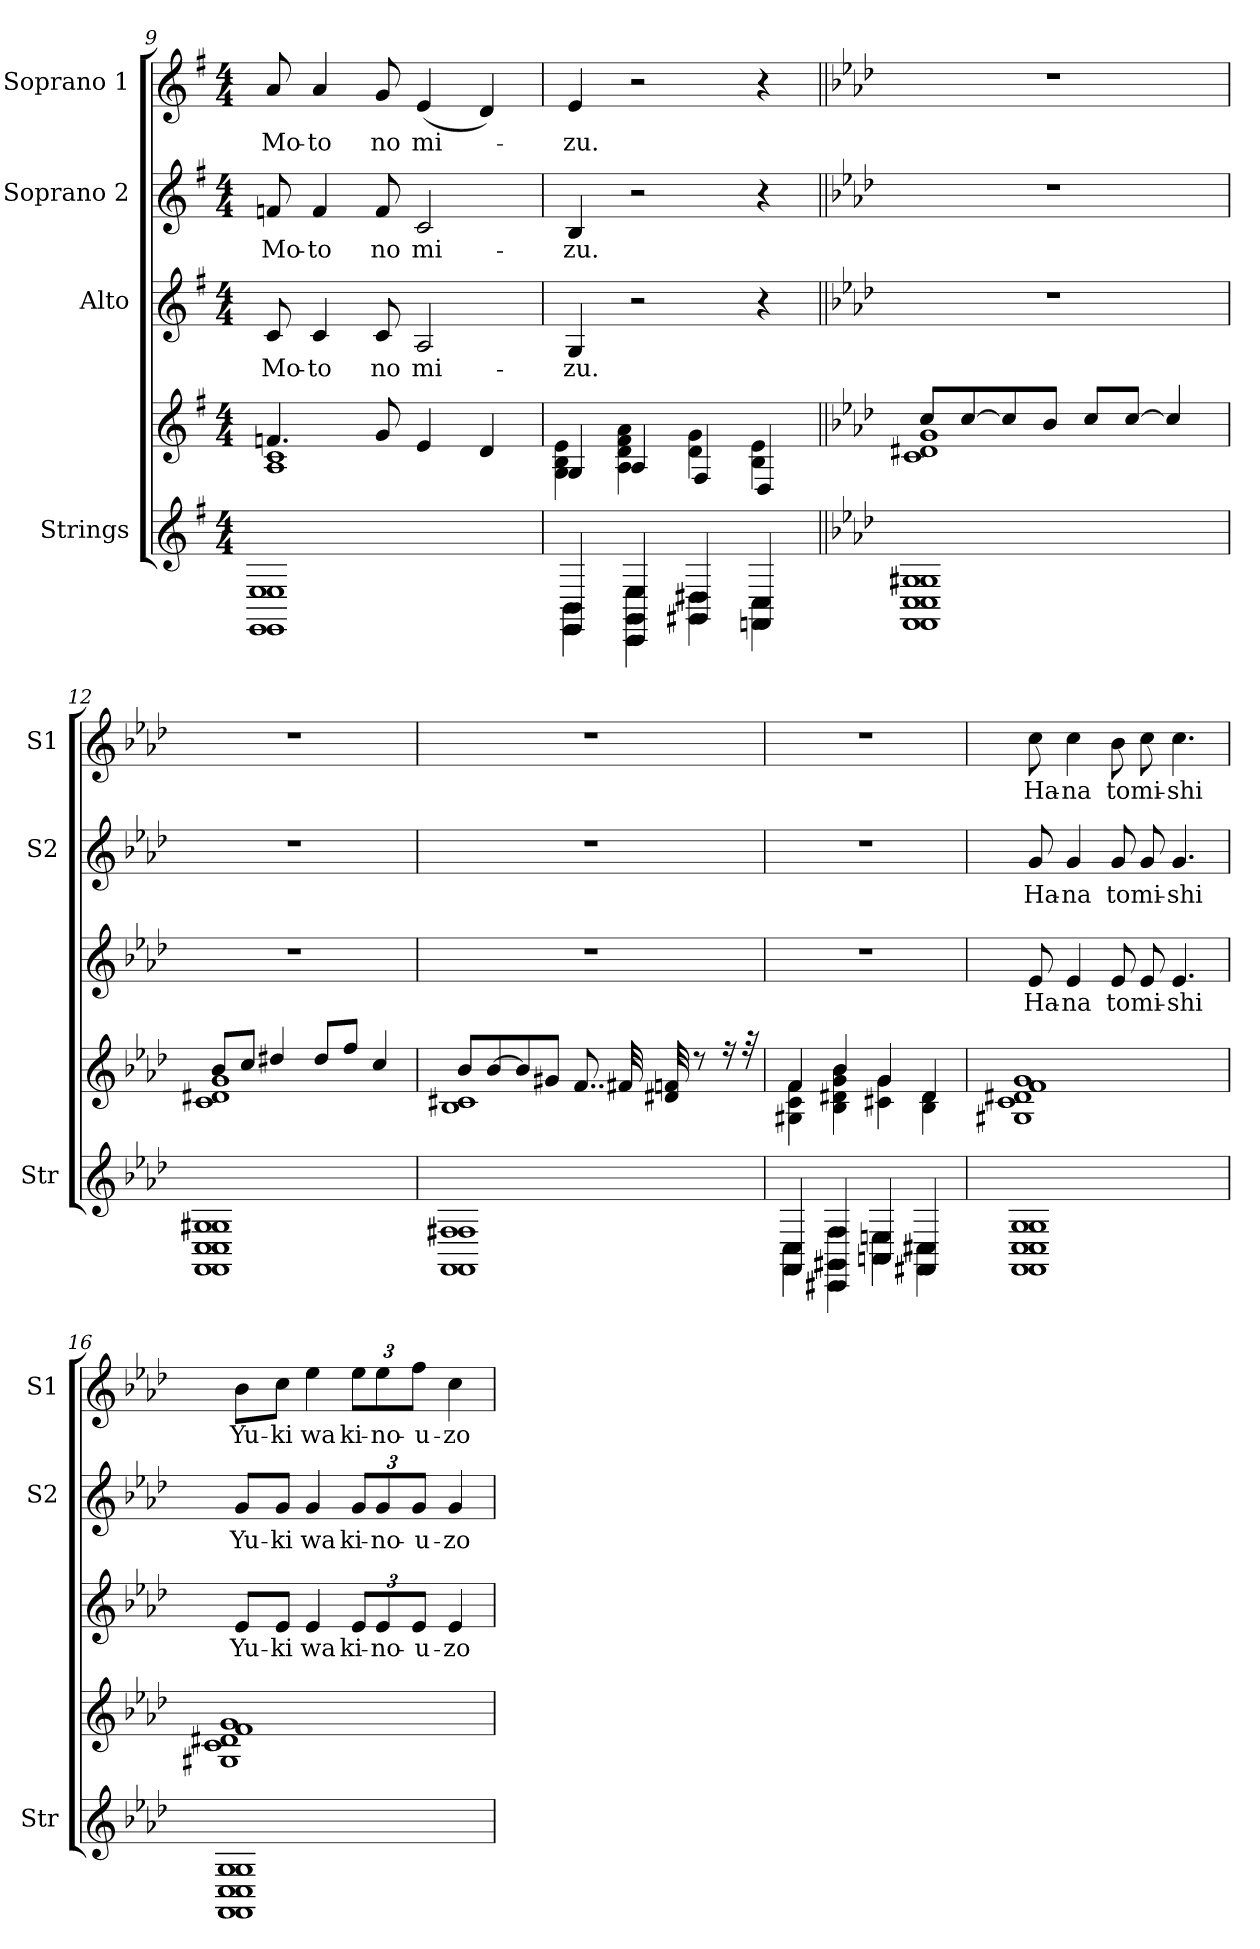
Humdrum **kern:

**kern	**kern	**kern	**text	**kern	**text	**kern	**text
*part4	*part4	*part3	*part3	*part2	*part2	*part1	*part1
*staff5	*staff4	*staff3	*staff3	*staff2	*staff2	*staff1	*staff1
*I"Strings	*	*I"Alto	*	*I"Soprano 2	*	*I"Soprano 1	*
*I'Str	*	*	*	*I'S2	*	*I'S1	*
*clefG2	*clefG2	*clefG2	*	*clefG2	*	*clefG2	*
*k[f#]	*k[f#]	*k[f#]	*	*k[f#]	*	*k[f#]	*
*G:	*G:	*G:	*	*G:	*	*G:	*
*M4/4	*M4/4	*M4/4	*	*M4/4	*	*M4/4	*
=9	=9	=9	=9	=9	=9	=9	=9
*^	*^	*	*	*	*	*	*
!	!	!	!	!	!LO:LY:b	!	!LO:LY:b	!	!LO:LY:b
1EE 1E	1EE 1E	4.fn/	1A 1c	8c/	Mo-	8fn/	Mo-	8a/	Mo-
!	!	!	!	!	!LO:LY:b	!	!LO:LY:b	!	!LO:LY:b
.	.	.	.	4c/	-to	4f/	-to	4a/	-to
!	!	!	!	!	!LO:LY:b	!	!LO:LY:b	!	!LO:LY:b
.	.	8g/	.	8c/	no	8f/	no	8g/	no
!	!	!	!	!	!LO:LY:b	!	!LO:LY:b	!	!LO:LY:b
.	.	4e/	.	2A/	mi-	2c/	mi-	(<4e/	mi-
.	.	4d/	.	.	.	.	.	4d/)	.
!!LO:PB:g=z
=10	=10	=10	=10	=10	=10	=10	=10	=10	=10
!	!	!	!	!	!LO:LY:b	!	!LO:LY:b	!	!LO:LY:b
4EE/ 4BB/	4EE\ 4BB\	4G/	4G\ 4B\ 4e\	4G/	-zu.	4B/	-zu.	4e/	-zu.
4CC/ 4GG/ 4E/	4CC\ 4GG\ 4E\	4A/	4A\ 4d\ 4f#\ 4a\	2r	.	2r	.	2r	.
4GG#X/ 4D#X/	4GG#\ 4D#\	4F#/	4d\ 4g\	.	.	.	.	.	.
4FFn/ 4C/	4FF\ 4C\	4D/	4B\ 4e\	4r	.	4r	.	4r	.
!!LO:PB:g=z
=11||	=11||	=11||	=11||	=11||	=11||	=11||	=11||	=11||	=11||
*k[b-e-a-d-]	*	*k[b-e-a-d-]	*	*k[b-e-a-d-]	*	*k[b-e-a-d-]	*	*k[b-e-a-d-]	*
*A-:	*	*A-:	*	*A-:	*	*A-:	*	*A-:	*
1FF 1C 1G#X	1FF 1C 1G#	8cc/L	1c 1d#X 1g	1r	.	1r	.	1r	.
.	.	[8cc/	.	.	.	.	.	.	.
.	.	8cc/]	.	.	.	.	.	.	.
.	.	8b-/J	.	.	.	.	.	.	.
.	.	8cc/L	.	.	.	.	.	.	.
.	.	[8cc/J	.	.	.	.	.	.	.
.	.	4cc/]	.	.	.	.	.	.	.
=12	=12	=12	=12	=12	=12	=12	=12	=12	=12
1FF 1C 1G#X	1FF 1C 1G#	8b-/L	1c 1d#X 1g	1r	.	1r	.	1r	.
.	.	8cc/J	.	.	.	.	.	.	.
.	.	4dd#X/	.	.	.	.	.	.	.
.	.	8dd#/L	.	.	.	.	.	.	.
.	.	8ff/J	.	.	.	.	.	.	.
.	.	4cc/	.	.	.	.	.	.	.
!!LO:PB:g=z
=13	=13	=13	=13	=13	=13	=13	=13	=13	=13
1FF 1F#X	1FF 1F#	8b-/L	1B- 1c#X	1r	.	1r	.	1r	.
.	.	[8b-/	.	.	.	.	.	.	.
.	.	8b-/]	.	.	.	.	.	.	.
.	.	8g#X/J	.	.	.	.	.	.	.
.	.	8..f/L	.	.	.	.	.	.	.
.	.	32f#X/JLL	.	.	.	.	.	.	.
.	.	32d#X/ 32fn/	.	.	.	.	.	.	.
.	.	8r	.	.	.	.	.	.	.
.	.	16r	.	.	.	.	.	.	.
.	.	32r	.	.	.	.	.	.	.
!!LO:PB:g=z
=14	=14	=14	=14	=14	=14	=14	=14	=14	=14
4FF/ 4C/	4FF\ 4C\	4f/	4G#X\ 4c\ 4f\	1r	.	1r	.	1r	.
4CC#X/ 4GG#X/ 4F/	4CC#\ 4GG#\ 4F\	4b-/	4B-\ 4d#X\ 4g\ 4b-\	.	.	.	.	.	.
4AAn/ 4En/	4AA\ 4E\	4g/	4c#X\ 4g\	.	.	.	.	.	.
4FF#X/ 4C#X/	4FF#\ 4C#\	4d#/	4B-\ 4d#\	.	.	.	.	.	.
=15	=15	=15	=15	=15	=15	=15	=15	=15	=15
!	!	!	!	!	!LO:LY:b	!	!LO:LY:b	!	!LO:LY:b
1FF 1C 1G	1FF 1C 1G	1f	1G#X 1c 1d#X 1g	8e-/	Ha-	8g/	Ha-	8cc\	Ha-
!	!	!	!	!	!LO:LY:b	!	!LO:LY:b	!	!LO:LY:b
.	.	.	.	4e-/	-na	4g/	-na	4cc\	-na
!	!	!	!	!	!LO:LY:b	!	!LO:LY:b	!	!LO:LY:b
.	.	.	.	8e-/	to	8g/	to	8b-\	to
!	!	!	!	!	!LO:LY:b	!	!LO:LY:b	!	!LO:LY:b
.	.	.	.	8e-/	mi-	8g/	mi-	8cc\	mi-
!	!	!	!	!	!LO:LY:b	!	!LO:LY:b	!	!LO:LY:b
.	.	.	.	4.e-/	-shi	4.g/	-shi	4.cc\	-shi
!!LO:PB:g=z
=16	=16	=16	=16	=16	=16	=16	=16	=16	=16
!	!	!	!	!	!LO:LY:b	!	!LO:LY:b	!	!LO:LY:b
1FF 1C 1G	1FF 1C 1G	1f	1G#X 1c 1d#X 1g	8e-/L	Yu-	8g/L	Yu-	8b-\L	Yu-
!	!	!	!	!	!LO:LY:b	!	!LO:LY:b	!	!LO:LY:b
.	.	.	.	8e-/J	-ki	8g/J	-ki	8cc\J	-ki
!	!	!	!	!	!LO:LY:b	!	!LO:LY:b	!	!LO:LY:b
.	.	.	.	4e-/	wa	4g/	wa	4ee-\	wa
*	*	*	*	*Xbrackettup	*	*	*	*	*
!	!	!	!	!	!LO:LY:b	!	!	!	!
*	*	*	*	*	*	*Xbrackettup	*	*	*
!	!	!	!	!	!	!	!LO:LY:b	!	!
*	*	*	*	*	*	*	*	*Xbrackettup	*
!	!	!	!	!	!	!	!	!	!LO:LY:b
.	.	.	.	12e-/L	ki-	12g/L	ki-	12ee-\L	ki-
!	!	!	!	!	!LO:LY:b	!	!LO:LY:b	!	!LO:LY:b
.	.	.	.	12e-/	-no-	12g/	-no-	12ee-\	-no-
!	!	!	!	!	!LO:LY:b	!	!LO:LY:b	!	!LO:LY:b
.	.	.	.	12e-/J	-u-	12g/J	-u-	12ff\J	-u-
!	!	!	!	!	!LO:LY:b	!	!LO:LY:b	!	!LO:LY:b
.	.	.	.	4e-/	-zo	4g/	-zo	4cc\	-zo
*v	*v	*	*	*	*	*	*	*	*
*	*v	*v	*	*	*	*	*	*
=	=	=	=	=	=	=	=
*-	*-	*-	*-	*-	*-	*-	*-
